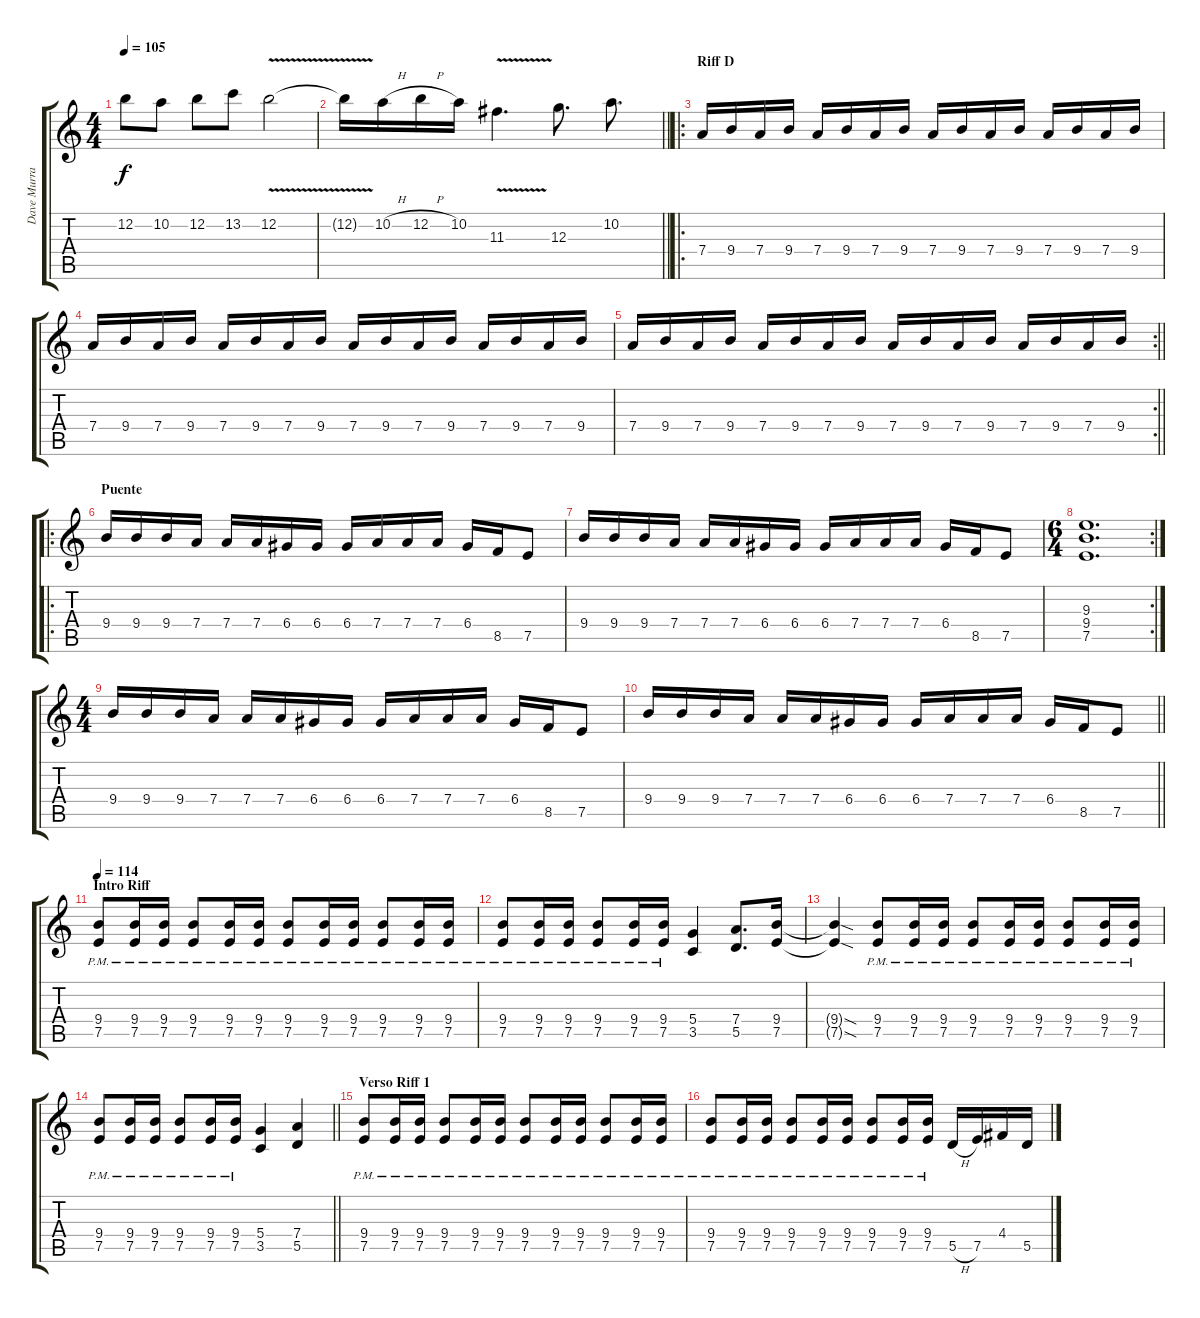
\track ("Dave Murray" "Dave Murra") {instrument distortionguitar}
\staff {score tabs}
\tuning (E4 B3 G3 D3 A2 E2) {hide}
\ts (4 4)
\tempo 105
\clef g2
\ks c
12.2{t}.8{dy f} 10.2.8 12.2.8 13.2.8 12.2{v}.2 |
\barLineRight lightlight
12.2{t}.16 10.2{h}.16 12.2{h}.16 10.2.16 11.3{v}.4{d} 12.3.8{d} 10.2.8{d} |
\ro
\section ("" "Riff D")
7.4.16 9.4.16 7.4.16 9.4.16 7.4.16 9.4.16 7.4.16 9.4.16 7.4.16 9.4.16 7.4.16 9.4.16 7.4.16 9.4.16 7.4.16 9.4.16 |
7.4.16 9.4.16 7.4.16 9.4.16 7.4.16 9.4.16 7.4.16 9.4.16 7.4.16 9.4.16 7.4.16 9.4.16 7.4.16 9.4.16 7.4.16 9.4.16 |
\rc 2
\barLineRight lightlight
7.4.16 9.4.16 7.4.16 9.4.16 7.4.16 9.4.16 7.4.16 9.4.16 7.4.16 9.4.16 7.4.16 9.4.16 7.4.16 9.4.16 7.4.16 9.4.16 |
\ro
\section ("" "Puente")
9.4.16 9.4.16 9.4.16 7.4.16 7.4.16 7.4.16 6.4.16 6.4.16 6.4.16 7.4.16 7.4.16 7.4.16 6.4.16 8.5.16 7.5.8 |
9.4.16 9.4.16 9.4.16 7.4.16 7.4.16 7.4.16 6.4.16 6.4.16 6.4.16 7.4.16 7.4.16 7.4.16 6.4.16 8.5.16 7.5.8 |
\rc 2
\ts (6 4)
(9.3 9.4 7.5).1{d} |
\ts (4 4)
9.4.16 9.4.16 9.4.16 7.4.16 7.4.16 7.4.16 6.4.16 6.4.16 6.4.16 7.4.16 7.4.16 7.4.16 6.4.16 8.5.16 7.5.8 |
\barLineRight lightlight
9.4.16 9.4.16 9.4.16 7.4.16 7.4.16 7.4.16 6.4.16 6.4.16 6.4.16 7.4.16 7.4.16 7.4.16 6.4.16 8.5.16 7.5.8 |
\section ("" "Intro Riff")
\tempo 114
(9.4{pm} 7.5{pm}).8 (9.4{pm} 7.5{pm}).16 (9.4{pm} 7.5{pm}).16 (9.4{pm} 7.5{pm}).8 (9.4{pm} 7.5{pm}).16 (9.4{pm} 7.5{pm}).16 (9.4{pm} 7.5{pm}).8 (9.4{pm} 7.5{pm}).16 (9.4{pm} 7.5{pm}).16 (9.4{pm} 7.5{pm}).8 (9.4{pm} 7.5{pm}).16 (9.4{pm} 7.5{pm}).16 |
(9.4{pm} 7.5{pm}).8 (9.4{pm} 7.5{pm}).16 (9.4{pm} 7.5{pm}).16 (9.4{pm} 7.5{pm}).8 (9.4{pm} 7.5{pm}).16 (9.4{pm} 7.5{pm}).16 (5.4 3.5).4 (7.4 5.5).8{d} (9.4 7.5).16 |
(9.4{sod t} 7.5{sod t}).4 (9.4{pm} 7.5{pm}).8 (9.4{pm} 7.5{pm}).16 (9.4{pm} 7.5{pm}).16 (9.4{pm} 7.5{pm}).8 (9.4{pm} 7.5{pm}).16 (9.4{pm} 7.5{pm}).16 (9.4{pm} 7.5{pm}).8 (9.4{pm} 7.5{pm}).16 (9.4{pm} 7.5{pm}).16 |
\barLineRight lightlight
(9.4{pm} 7.5{pm}).8 (9.4{pm} 7.5{pm}).16 (9.4{pm} 7.5{pm}).16 (9.4{pm} 7.5{pm}).8 (9.4{pm} 7.5{pm}).16 (9.4{pm} 7.5{pm}).16 (5.4 3.5).4 (7.4 5.5).4 |
\section ("" "Verso Riff 1")
(9.4{pm} 7.5{pm}).8 (9.4{pm} 7.5{pm}).16 (9.4{pm} 7.5{pm}).16 (9.4{pm} 7.5{pm}).8 (9.4{pm} 7.5{pm}).16 (9.4{pm} 7.5{pm}).16 (9.4{pm} 7.5{pm}).8 (9.4{pm} 7.5{pm}).16 (9.4{pm} 7.5{pm}).16 (9.4{pm} 7.5{pm}).8 (9.4{pm} 7.5{pm}).16 (9.4{pm} 7.5{pm}).16 |
(9.4{pm} 7.5{pm}).8 (9.4{pm} 7.5{pm}).16 (9.4{pm} 7.5{pm}).16 (9.4{pm} 7.5{pm}).8 (9.4{pm} 7.5{pm}).16 (9.4{pm} 7.5{pm}).16 (9.4{pm} 7.5{pm}).8 (9.4{pm} 7.5{pm}).16 (9.4{pm} 7.5{pm}).16 5.5{h}.16 7.5.16 4.4.16 5.5.16
